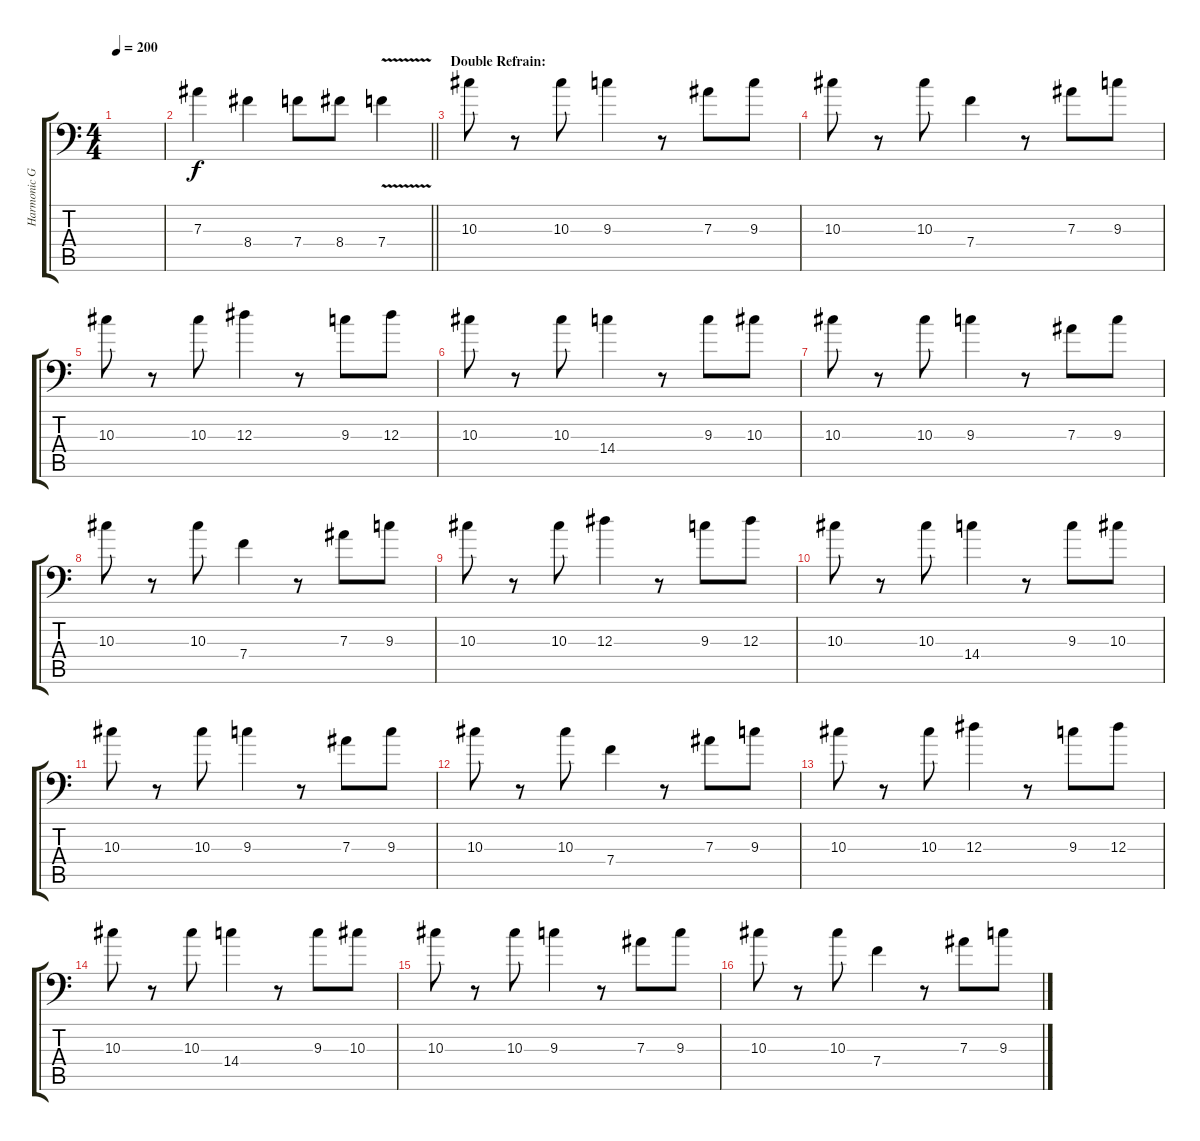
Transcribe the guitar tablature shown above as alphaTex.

\track ("Harmonic Guitar" "Harmonic G") {instrument distortionguitar}
\staff {score tabs}
\tuning (C4 G3 Eb3 Bb2 F2 Bb1) {hide}
\ts (4 4)
\tempo 200
\clef f4
\ks c
|
\barLineRight lightlight
7.3.4 8.4.4 7.4.8 8.4.8 7.4{v}.4 |
\section ("" "Double Refrain:")
10.3.8 r.8 10.3.8 9.3.4 r.8 7.3.8 9.3.8 |
10.3.8 r.8 10.3.8 7.4.4 r.8 7.3.8 9.3.8 |
10.3.8 r.8 10.3.8 12.3.4 r.8 9.3.8 12.3.8 |
10.3.8 r.8 10.3.8 14.4.4 r.8 9.3.8 10.3.8 |
10.3.8 r.8 10.3.8 9.3.4 r.8 7.3.8 9.3.8 |
10.3.8 r.8 10.3.8 7.4.4 r.8 7.3.8 9.3.8 |
10.3.8 r.8 10.3.8 12.3.4 r.8 9.3.8 12.3.8 |
10.3.8 r.8 10.3.8 14.4.4 r.8 9.3.8 10.3.8 |
10.3.8 r.8 10.3.8 9.3.4 r.8 7.3.8 9.3.8 |
10.3.8 r.8 10.3.8 7.4.4 r.8 7.3.8 9.3.8 |
10.3.8 r.8 10.3.8 12.3.4 r.8 9.3.8 12.3.8 |
10.3.8 r.8 10.3.8 14.4.4 r.8 9.3.8 10.3.8 |
10.3.8 r.8 10.3.8 9.3.4 r.8 7.3.8 9.3.8 |
10.3.8 r.8 10.3.8 7.4.4 r.8 7.3.8 9.3.8
